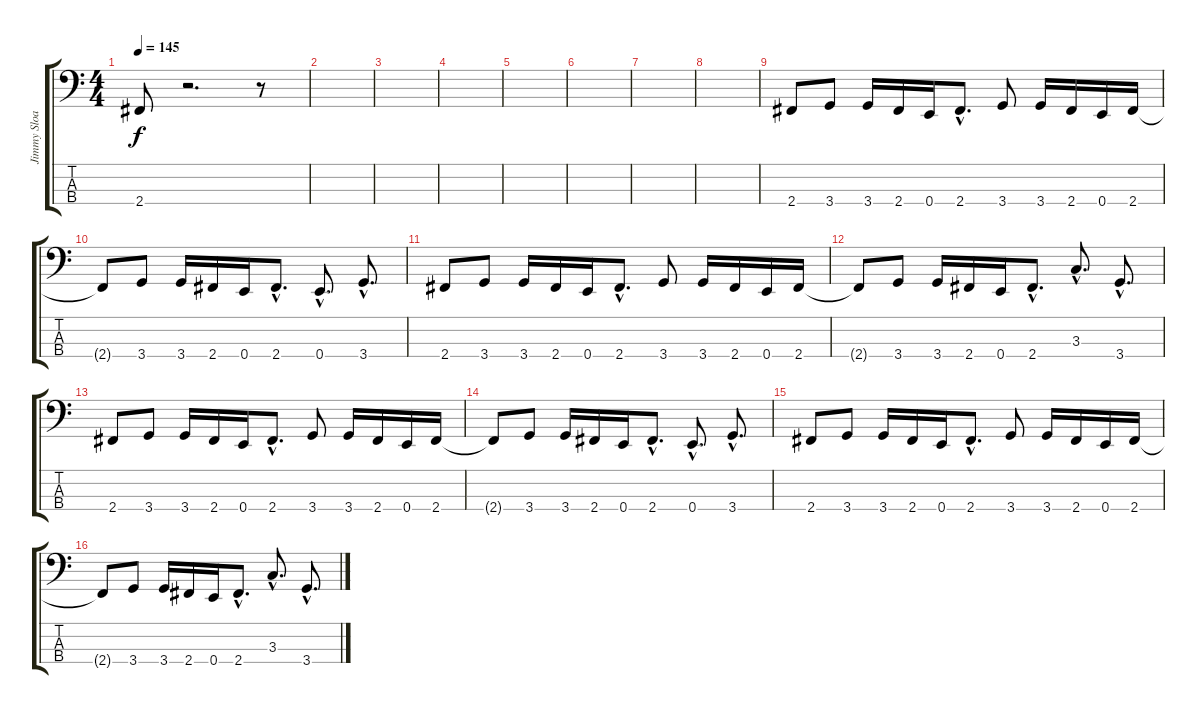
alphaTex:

\track ("Jimmy Sloas" "Jimmy Sloa") {instrument electricbasspick}
\staff {score tabs}
\tuning (G2 D2 A1 E1) {hide}
\ts (4 4)
\tempo 145
\clef f4
\ks c
2.4.8{dy f} r.2{d} r.8 |
|
|
|
|
|
|
|
2.4.8 3.4.8 3.4.16 2.4.16 0.4.16 2.4{hac}.8{d} 3.4.8 3.4.16 2.4.16 0.4.16 2.4.16 |
2.4{t}.8 3.4.8 3.4.16 2.4.16 0.4.16 2.4{hac}.8{d} 0.4{hac}.8{d} 3.4{hac}.8{d} |
2.4.8 3.4.8 3.4.16 2.4.16 0.4.16 2.4{hac}.8{d} 3.4.8 3.4.16 2.4.16 0.4.16 2.4.16 |
2.4{t}.8 3.4.8 3.4.16 2.4.16 0.4.16 2.4{hac}.8{d} 3.3{hac}.8{d} 3.4{hac}.8{d} |
2.4.8 3.4.8 3.4.16 2.4.16 0.4.16 2.4{hac}.8{d} 3.4.8 3.4.16 2.4.16 0.4.16 2.4.16 |
2.4{t}.8 3.4.8 3.4.16 2.4.16 0.4.16 2.4{hac}.8{d} 0.4{hac}.8{d} 3.4{hac}.8{d} |
2.4.8 3.4.8 3.4.16 2.4.16 0.4.16 2.4{hac}.8{d} 3.4.8 3.4.16 2.4.16 0.4.16 2.4.16 |
2.4{t}.8 3.4.8 3.4.16 2.4.16 0.4.16 2.4{hac}.8{d} 3.3{hac}.8{d} 3.4{hac}.8{d}
